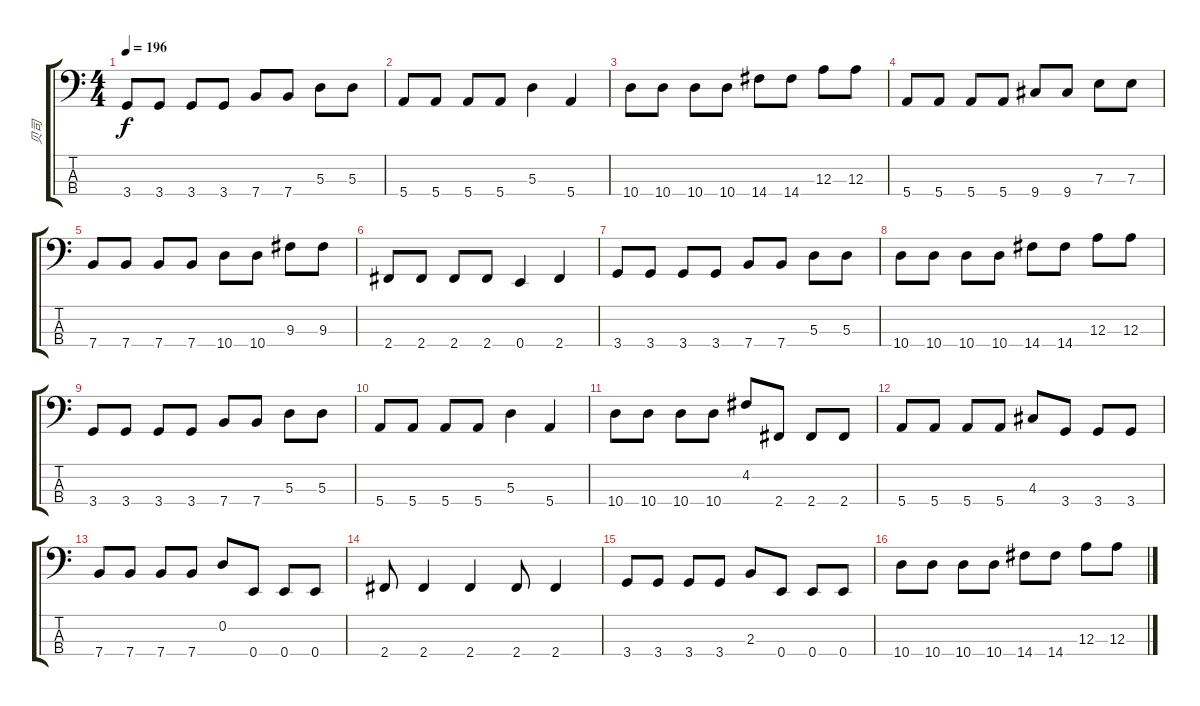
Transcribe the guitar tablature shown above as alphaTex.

\track ("贝司" "贝司") {instrument electricbassfinger}
\staff {score tabs}
\tuning (G2 D2 A1 E1) {hide}
\ts (4 4)
\tempo 196
\clef f4
\ks c
3.4.8{dy f} 3.4.8 3.4.8 3.4.8 7.4.8 7.4.8 5.3.8 5.3.8 |
5.4.8 5.4.8 5.4.8 5.4.8 5.3.4 5.4.4 |
10.4.8 10.4.8 10.4.8 10.4.8 14.4.8 14.4.8 12.3.8 12.3.8 |
5.4.8 5.4.8 5.4.8 5.4.8 9.4.8 9.4.8 7.3.8 7.3.8 |
7.4.8 7.4.8 7.4.8 7.4.8 10.4.8 10.4.8 9.3.8 9.3.8 |
2.4.8 2.4.8 2.4.8 2.4.8 0.4.4 2.4.4 |
3.4.8 3.4.8 3.4.8 3.4.8 7.4.8 7.4.8 5.3.8 5.3.8 |
10.4.8 10.4.8 10.4.8 10.4.8 14.4.8 14.4.8 12.3.8 12.3.8 |
3.4.8 3.4.8 3.4.8 3.4.8 7.4.8 7.4.8 5.3.8 5.3.8 |
5.4.8 5.4.8 5.4.8 5.4.8 5.3.4 5.4.4 |
10.4.8 10.4.8 10.4.8 10.4.8 4.2.8 2.4.8 2.4.8 2.4.8 |
5.4.8 5.4.8 5.4.8 5.4.8 4.3.8 3.4.8 3.4.8 3.4.8 |
7.4.8 7.4.8 7.4.8 7.4.8 0.2.8 0.4.8 0.4.8 0.4.8 |
2.4.8 2.4.4 2.4.4 2.4.8 2.4.4 |
3.4.8 3.4.8 3.4.8 3.4.8 2.3.8 0.4.8 0.4.8 0.4.8 |
10.4.8 10.4.8 10.4.8 10.4.8 14.4.8 14.4.8 12.3.8 12.3.8
